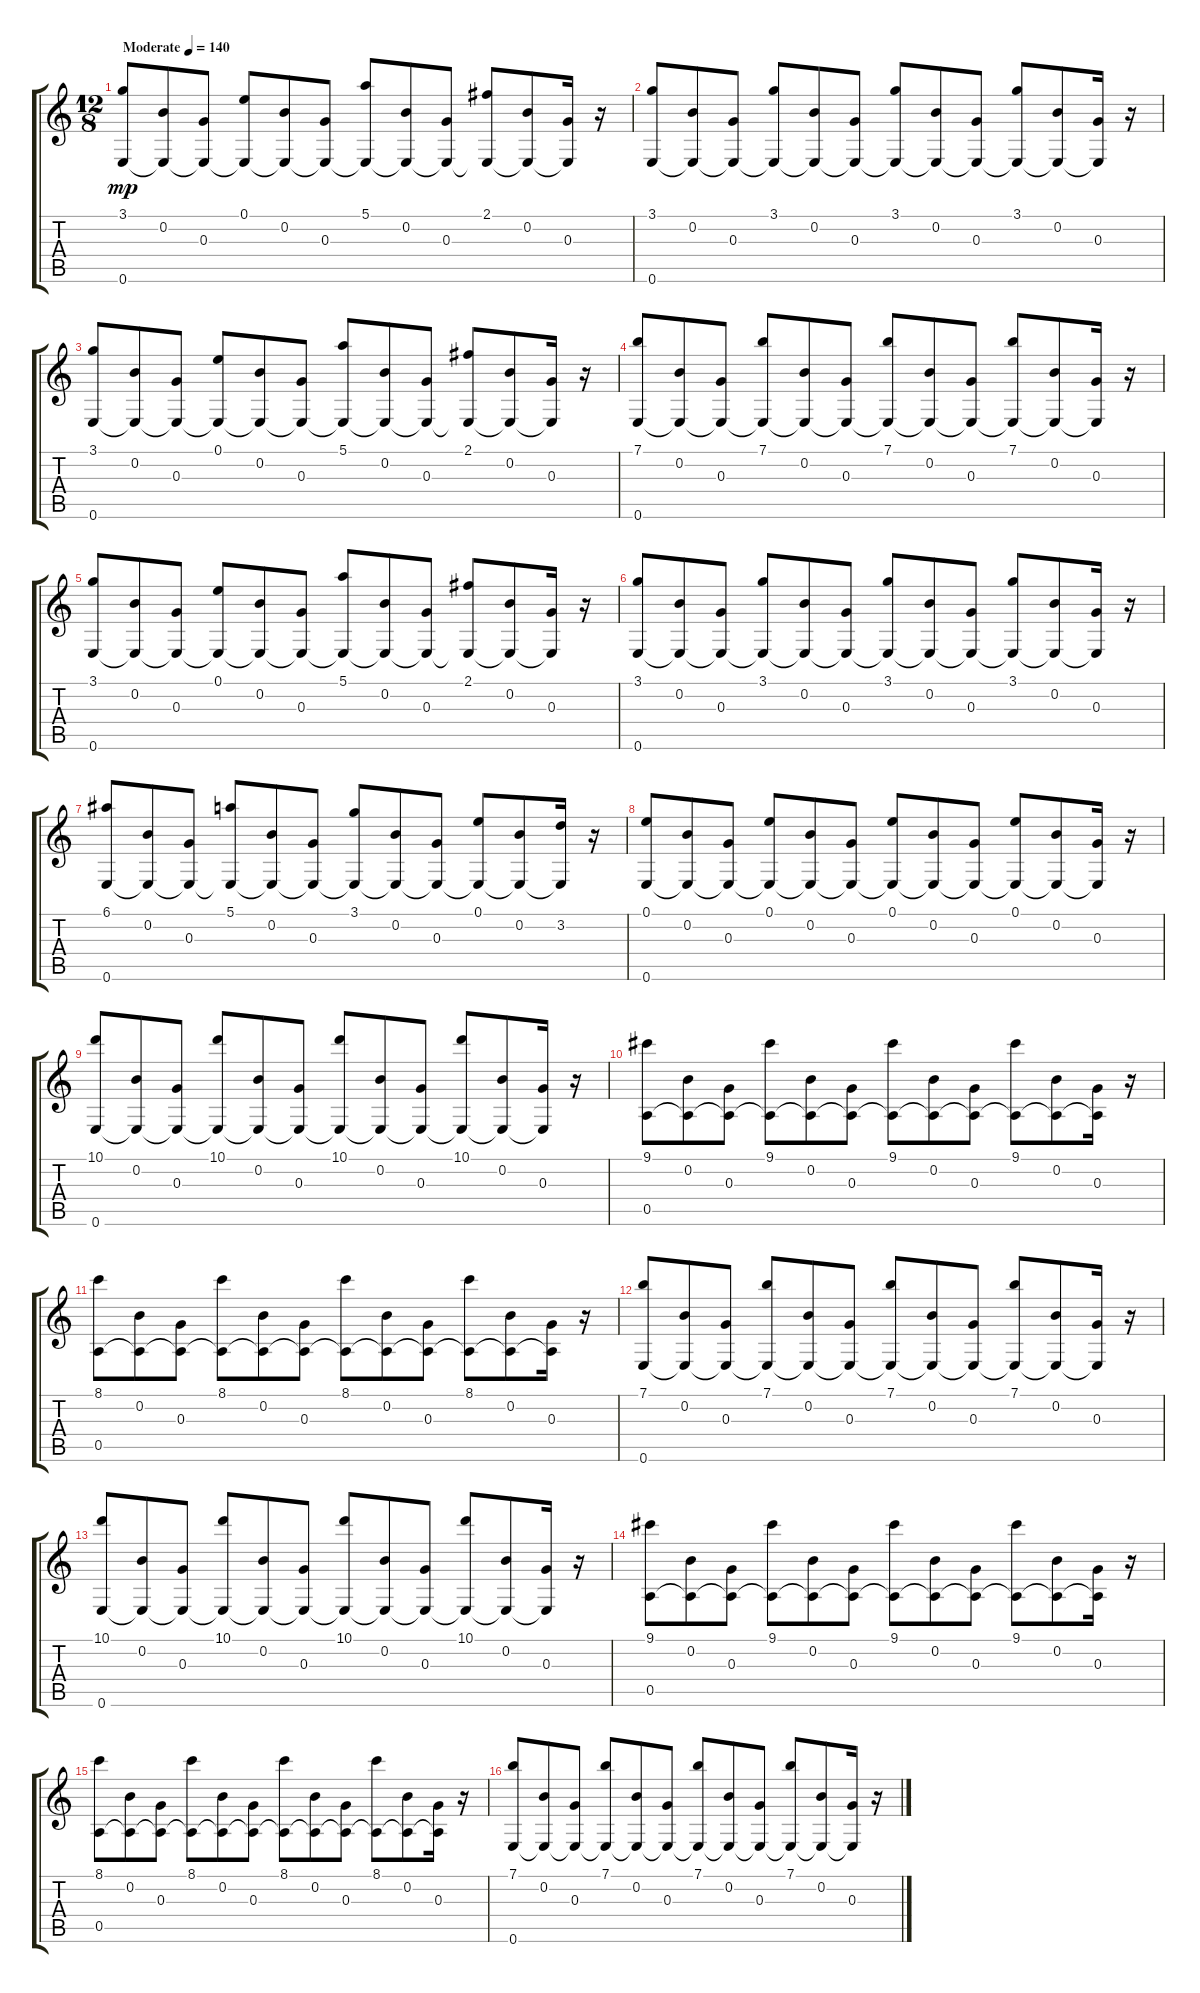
\track "" {instrument acousticguitarnylon}
\staff {score tabs}
\tuning (E4 B3 G3 D3 A2 E2) {hide}
\ts (12 8)
\tempo (140 "Moderate")
\clef g2
\ks c
(3.1 0.6).8{dy mp instrument acousticguitarnylon} (0.2 0.6{t}).8 (0.3 0.6{t}).8 (0.1 0.6{t}).8 (0.2 0.6{t}).8 (0.3 0.6{t}).8 (5.1 0.6{t}).8 (0.2 0.6{t}).8 (0.3 0.6{t}).8 (2.1 0.6{t}).8 (0.2 0.6{t}).8 (0.3 0.6{t}).16 r.16 |
(3.1 0.6).8 (0.2 0.6{t}).8 (0.3 0.6{t}).8 (3.1 0.6{t}).8 (0.2 0.6{t}).8 (0.3 0.6{t}).8 (3.1 0.6{t}).8 (0.2 0.6{t}).8 (0.3 0.6{t}).8 (3.1 0.6{t}).8 (0.2 0.6{t}).8 (0.3 0.6{t}).16 r.16 |
(3.1 0.6).8 (0.2 0.6{t}).8 (0.3 0.6{t}).8 (0.1 0.6{t}).8 (0.2 0.6{t}).8 (0.3 0.6{t}).8 (5.1 0.6{t}).8 (0.2 0.6{t}).8 (0.3 0.6{t}).8 (2.1 0.6{t}).8 (0.2 0.6{t}).8 (0.3 0.6{t}).16 r.16 |
(7.1 0.6).8 (0.2 0.6{t}).8 (0.3 0.6{t}).8 (7.1 0.6{t}).8 (0.2 0.6{t}).8 (0.3 0.6{t}).8 (7.1 0.6{t}).8 (0.2 0.6{t}).8 (0.3 0.6{t}).8 (7.1 0.6{t}).8 (0.2 0.6{t}).8 (0.3 0.6{t}).16 r.16 |
(3.1 0.6).8 (0.2 0.6{t}).8 (0.3 0.6{t}).8 (0.1 0.6{t}).8 (0.2 0.6{t}).8 (0.3 0.6{t}).8 (5.1 0.6{t}).8 (0.2 0.6{t}).8 (0.3 0.6{t}).8 (2.1 0.6{t}).8 (0.2 0.6{t}).8 (0.3 0.6{t}).16 r.16 |
(3.1 0.6).8 (0.2 0.6{t}).8 (0.3 0.6{t}).8 (3.1 0.6{t}).8 (0.2 0.6{t}).8 (0.3 0.6{t}).8 (3.1 0.6{t}).8 (0.2 0.6{t}).8 (0.3 0.6{t}).8 (3.1 0.6{t}).8 (0.2 0.6{t}).8 (0.3 0.6{t}).16 r.16 |
(6.1 0.6).8 (0.2 0.6{t}).8 (0.3 0.6{t}).8 (5.1 0.6{t}).8 (0.2 0.6{t}).8 (0.3 0.6{t}).8 (3.1 0.6{t}).8 (0.2 0.6{t}).8 (0.3 0.6{t}).8 (0.1 0.6{t}).8 (0.2 0.6{t}).8 (3.2 0.6{t}).16 r.16 |
(0.1 0.6).8 (0.2 0.6{t}).8 (0.3 0.6{t}).8 (0.1 0.6{t}).8 (0.2 0.6{t}).8 (0.3 0.6{t}).8 (0.1 0.6{t}).8 (0.2 0.6{t}).8 (0.3 0.6{t}).8 (0.1 0.6{t}).8 (0.2 0.6{t}).8 (0.3 0.6{t}).16 r.16 |
(10.1 0.6).8 (0.2 0.6{t}).8 (0.3 0.6{t}).8 (10.1 0.6{t}).8 (0.2 0.6{t}).8 (0.3 0.6{t}).8 (10.1 0.6{t}).8 (0.2 0.6{t}).8 (0.3 0.6{t}).8 (10.1 0.6{t}).8 (0.2 0.6{t}).8 (0.3 0.6{t}).16 r.16 |
(9.1 0.5).8 (0.2 0.5{t}).8 (0.3 0.5{t}).8 (9.1 0.5{t}).8 (0.2 0.5{t}).8 (0.3 0.5{t}).8 (9.1 0.5{t}).8 (0.2 0.5{t}).8 (0.3 0.5{t}).8 (9.1 0.5{t}).8 (0.2 0.5{t}).8 (0.3 0.5{t}).16 r.16 |
(8.1 0.5).8 (0.2 0.5{t}).8 (0.3 0.5{t}).8 (8.1 0.5{t}).8 (0.2 0.5{t}).8 (0.3 0.5{t}).8 (8.1 0.5{t}).8 (0.2 0.5{t}).8 (0.3 0.5{t}).8 (8.1 0.5{t}).8 (0.2 0.5{t}).8 (0.3 0.5{t}).16 r.16 |
(7.1 0.6).8 (0.2 0.6{t}).8 (0.3 0.6{t}).8 (7.1 0.6{t}).8 (0.2 0.6{t}).8 (0.3 0.6{t}).8 (7.1 0.6{t}).8 (0.2 0.6{t}).8 (0.3 0.6{t}).8 (7.1 0.6{t}).8 (0.2 0.6{t}).8 (0.3 0.6{t}).16 r.16 |
(10.1 0.6).8 (0.2 0.6{t}).8 (0.3 0.6{t}).8 (10.1 0.6{t}).8 (0.2 0.6{t}).8 (0.3 0.6{t}).8 (10.1 0.6{t}).8 (0.2 0.6{t}).8 (0.3 0.6{t}).8 (10.1 0.6{t}).8 (0.2 0.6{t}).8 (0.3 0.6{t}).16 r.16 |
(9.1 0.5).8 (0.2 0.5{t}).8 (0.3 0.5{t}).8 (9.1 0.5{t}).8 (0.2 0.5{t}).8 (0.3 0.5{t}).8 (9.1 0.5{t}).8 (0.2 0.5{t}).8 (0.3 0.5{t}).8 (9.1 0.5{t}).8 (0.2 0.5{t}).8 (0.3 0.5{t}).16 r.16 |
(8.1 0.5).8 (0.2 0.5{t}).8 (0.3 0.5{t}).8 (8.1 0.5{t}).8 (0.2 0.5{t}).8 (0.3 0.5{t}).8 (8.1 0.5{t}).8 (0.2 0.5{t}).8 (0.3 0.5{t}).8 (8.1 0.5{t}).8 (0.2 0.5{t}).8 (0.3 0.5{t}).16 r.16 |
(7.1 0.6).8 (0.2 0.6{t}).8 (0.3 0.6{t}).8 (7.1 0.6{t}).8 (0.2 0.6{t}).8 (0.3 0.6{t}).8 (7.1 0.6{t}).8 (0.2 0.6{t}).8 (0.3 0.6{t}).8 (7.1 0.6{t}).8 (0.2 0.6{t}).8 (0.3 0.6{t}).16 r.16
